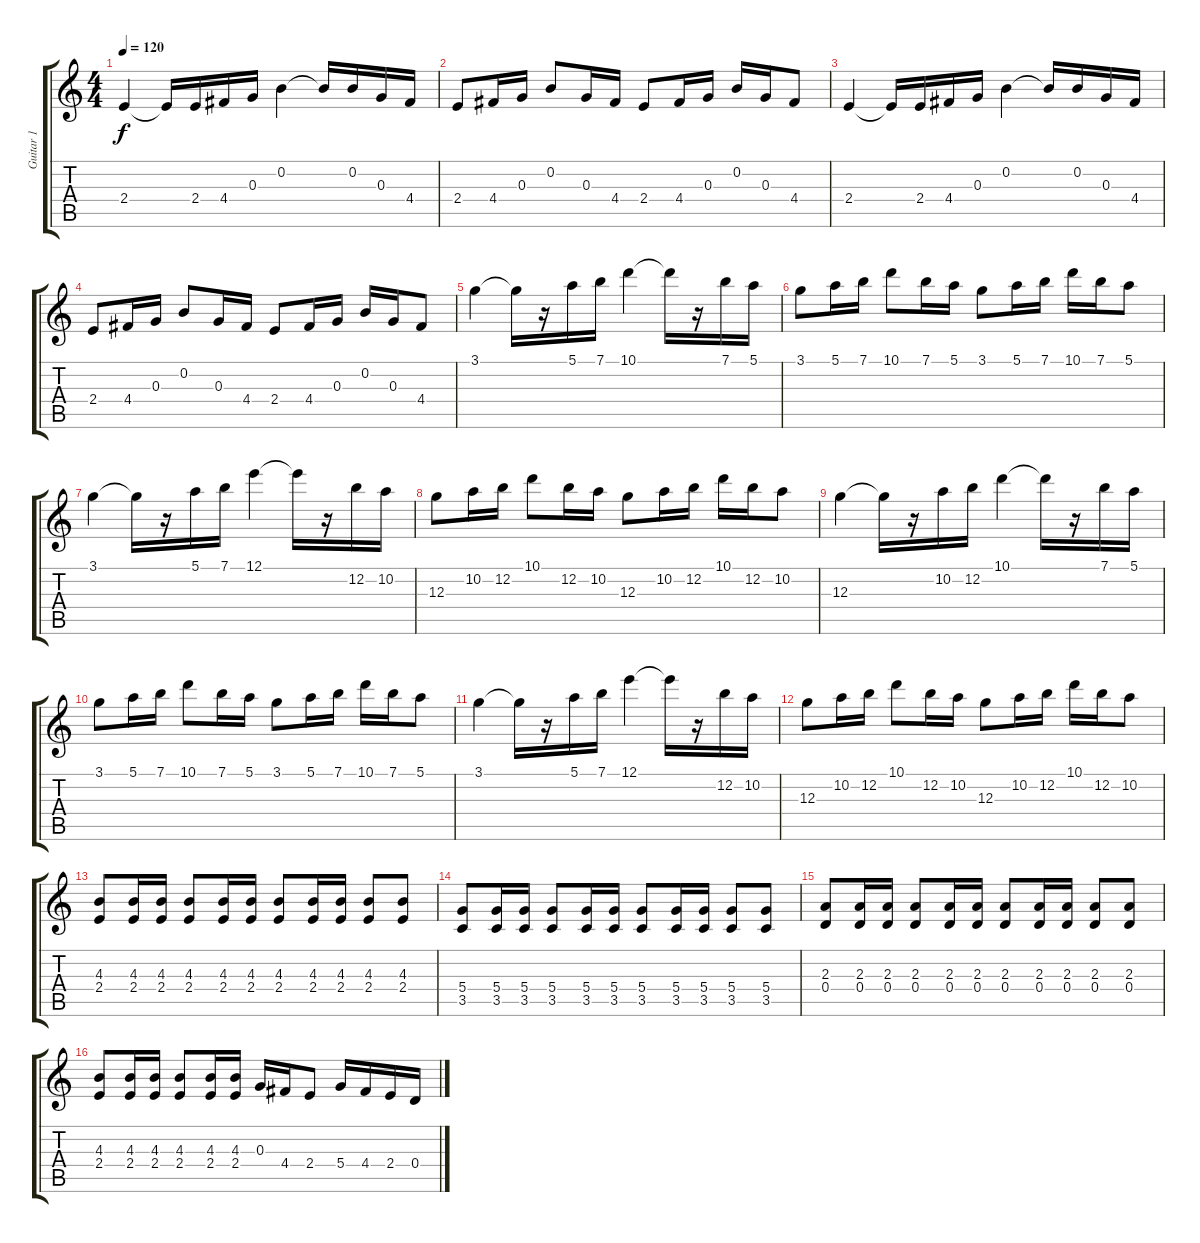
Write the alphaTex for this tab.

\track ("Guitar 1" "Guitar 1") {instrument overdrivenguitar}
\staff {score tabs}
\tuning (E4 B3 G3 D3 A2 E2) {hide}
\ts (4 4)
\tempo 120
\clef g2
\ks c
2.4.4{dy f} 2.4{t}.16 2.4.16 4.4.16 0.3.16 0.2.4 0.2{t}.16 0.2.16 0.3.16 4.4.16 |
2.4.8 4.4.16 0.3.16 0.2.8 0.3.16 4.4.16 2.4.8 4.4.16 0.3.16 0.2.16 0.3.16 4.4.8 |
2.4.4 2.4{t}.16 2.4.16 4.4.16 0.3.16 0.2.4 0.2{t}.16 0.2.16 0.3.16 4.4.16 |
2.4.8 4.4.16 0.3.16 0.2.8 0.3.16 4.4.16 2.4.8 4.4.16 0.3.16 0.2.16 0.3.16 4.4.8 |
3.1.4 3.1{t}.16 r.16 5.1.16 7.1.16 10.1.4 10.1{t}.16 r.16 7.1.16 5.1.16 |
3.1.8 5.1.16 7.1.16 10.1.8 7.1.16 5.1.16 3.1.8 5.1.16 7.1.16 10.1.16 7.1.16 5.1.8 |
3.1.4 3.1{t}.16 r.16 5.1.16 7.1.16 12.1.4 12.1{t}.16 r.16 12.2.16 10.2.16 |
12.3.8 10.2.16 12.2.16 10.1.8 12.2.16 10.2.16 12.3.8 10.2.16 12.2.16 10.1.16 12.2.16 10.2.8 |
12.3.4 12.3{t}.16 r.16 10.2.16 12.2.16 10.1.4 10.1{t}.16 r.16 7.1.16 5.1.16 |
3.1.8 5.1.16 7.1.16 10.1.8 7.1.16 5.1.16 3.1.8 5.1.16 7.1.16 10.1.16 7.1.16 5.1.8 |
3.1.4 3.1{t}.16 r.16 5.1.16 7.1.16 12.1.4 12.1{t}.16 r.16 12.2.16 10.2.16 |
12.3.8 10.2.16 12.2.16 10.1.8 12.2.16 10.2.16 12.3.8 10.2.16 12.2.16 10.1.16 12.2.16 10.2.8 |
(4.3 2.4).8 (4.3 2.4).16 (4.3 2.4).16 (4.3 2.4).8 (4.3 2.4).16 (4.3 2.4).16 (4.3 2.4).8 (4.3 2.4).16 (4.3 2.4).16 (4.3 2.4).8 (4.3 2.4).8 |
(5.4 3.5).8 (5.4 3.5).16 (5.4 3.5).16 (5.4 3.5).8 (5.4 3.5).16 (5.4 3.5).16 (5.4 3.5).8 (5.4 3.5).16 (5.4 3.5).16 (5.4 3.5).8 (5.4 3.5).8 |
(2.3 0.4).8 (2.3 0.4).16 (2.3 0.4).16 (2.3 0.4).8 (2.3 0.4).16 (2.3 0.4).16 (2.3 0.4).8 (2.3 0.4).16 (2.3 0.4).16 (2.3 0.4).8 (2.3 0.4).8 |
(4.3 2.4).8 (4.3 2.4).16 (4.3 2.4).16 (4.3 2.4).8 (4.3 2.4).16 (4.3 2.4).16 0.3.16 4.4.16 2.4.8 5.4.16 4.4.16 2.4.16 0.4.16
